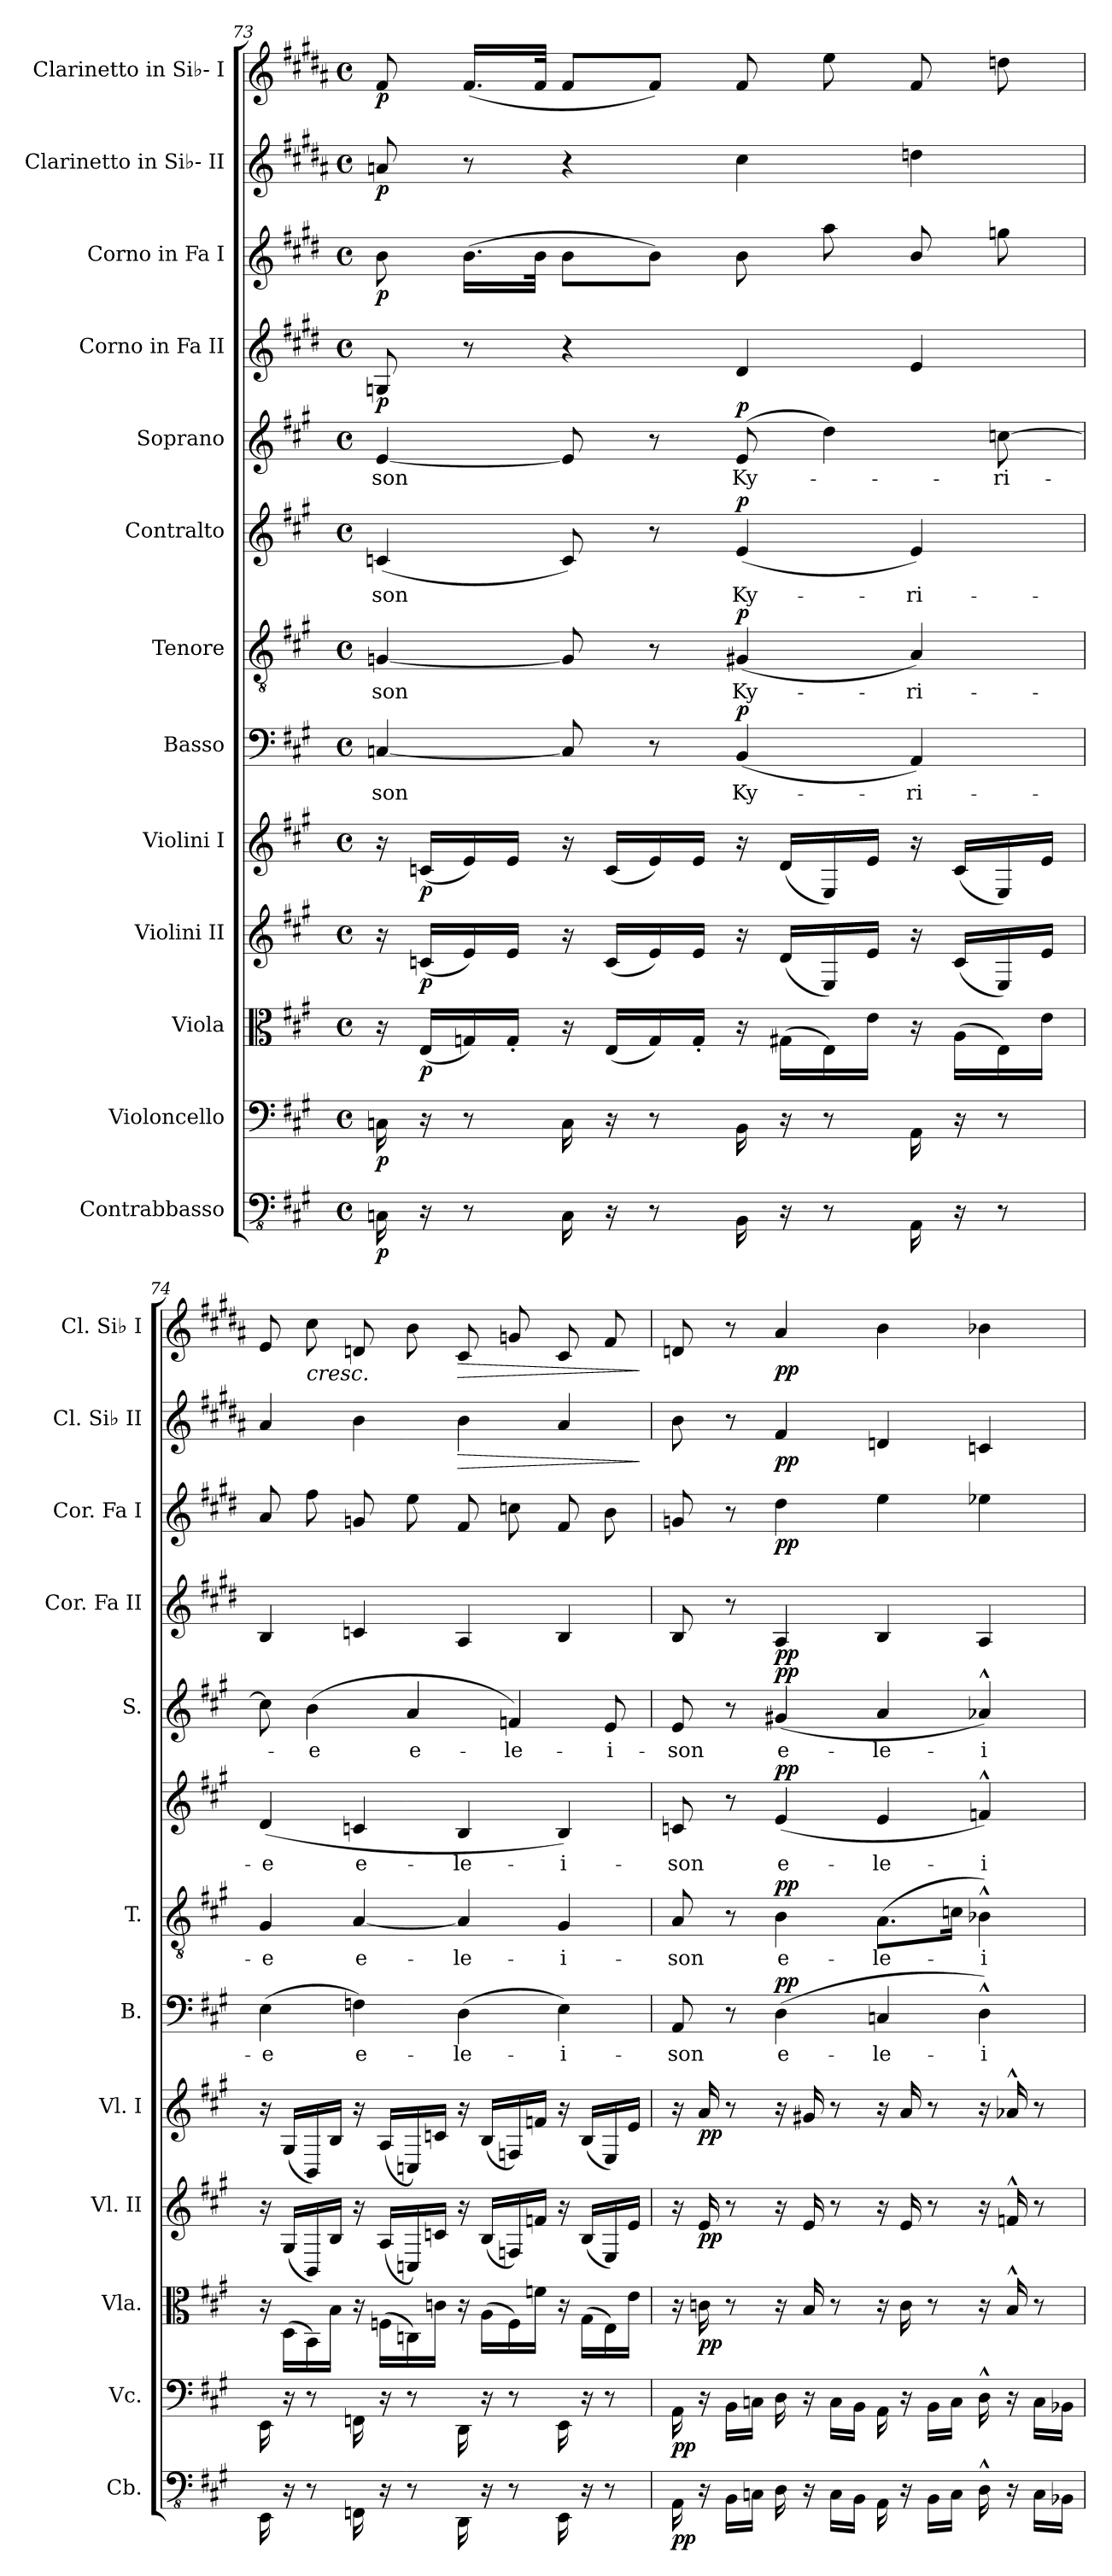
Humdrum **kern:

**kern	**dynam	**kern	**dynam	**kern	**dynam	**kern	**dynam	**kern	**dynam	**kern	**text	**dynam	**kern	**text	**dynam	**kern	**text	**dynam	**kern	**text	**dynam	**kern	**dynam	**kern	**dynam	**kern	**dynam	**kern	**dynam
*part13	*part13	*part12	*part12	*part11	*part11	*part10	*part10	*part9	*part9	*part8	*part8	*part8	*part7	*part7	*part7	*part6	*part6	*part6	*part5	*part5	*part5	*part4	*part4	*part3	*part3	*part2	*part2	*part1	*part1
*staff13	*staff13	*staff12	*staff12	*staff11	*staff11	*staff10	*staff10	*staff9	*staff9	*staff8	*staff8	*staff8	*staff7	*staff7	*staff7	*staff6	*staff6	*staff6	*staff5	*staff5	*staff5	*staff4	*staff4	*staff3	*staff3	*staff2	*staff2	*staff1	*staff1
*I"Contrabbasso	*	*I"Violoncello	*	*I"Viola	*	*I"Violini II	*	*I"Violini I	*	*I"Basso	*	*	*I"Tenore	*	*	*I"Contralto	*	*	*I"Soprano	*	*	*I"Corno in Fa II	*	*I"Corno in Fa I	*	*I"Clarinetto  in Si♭- II	*	*I"Clarinetto  in Si♭- I	*
*I'Cb.	*	*I'Vc.	*	*I'Vla.	*	*I'Vl. II	*	*I'Vl. I	*	*I'B.	*	*	*I'T.	*	*	*	*	*	*I'S.	*	*	*I'Cor. Fa II	*	*I'Cor. Fa I	*	*I'Cl. Si♭ II	*	*I'Cl. Si♭ I	*
*clefFv4	*	*clefF4	*	*clefC3	*	*clefG2	*	*clefG2	*	*clefF4	*	*	*clefGv2	*	*	*clefG2	*	*	*clefG2	*	*	*clefG2	*	*clefG2	*	*clefG2	*	*clefG2	*
*	*	*	*	*	*	*	*	*	*	*	*	*	*	*	*	*	*	*	*	*	*	*ITrd4c7	*	*ITrd4c7	*	*ITrd1c2	*	*ITrd1c2	*
*k[f#c#g#]	*	*k[f#c#g#]	*	*k[f#c#g#]	*	*k[f#c#g#]	*	*k[f#c#g#]	*	*k[f#c#g#]	*	*	*k[f#c#g#]	*	*	*k[f#c#g#]	*	*	*k[f#c#g#]	*	*	*k[f#c#g#]	*	*k[f#c#g#]	*	*k[f#c#g#]	*	*k[f#c#g#]	*
*M4/4	*	*M4/4	*	*M4/4	*	*M4/4	*	*M4/4	*	*M4/4	*	*	*M4/4	*	*	*M4/4	*	*	*M4/4	*	*	*M4/4	*	*M4/4	*	*M4/4	*	*M4/4	*
*met(c)	*	*met(c)	*	*met(c)	*	*met(c)	*	*met(c)	*	*met(c)	*	*	*met(c)	*	*	*met(c)	*	*	*met(c)	*	*	*met(c)	*	*met(c)	*	*met(c)	*	*met(c)	*
=73	=73	=73	=73	=73	=73	=73	=73	=73	=73	=73	=73	=73	=73	=73	=73	=73	=73	=73	=73	=73	=73	=73	=73	=73	=73	=73	=73	=73	=73
!	!LO:DY:b	!	!LO:DY:b	!	!	!	!	!	!	!	!LO:LY:b	!	!	!LO:LY:b	!	!	!LO:LY:b	!	!	!LO:LY:b	!	!	!LO:DY:b	!	!LO:DY:b	!	!LO:DY:b	!	!LO:DY:b
*	*	*	*	*	*	*	*	*	*	*	*	*	*	*	*	*	*	*	*	*	*	*	*	*^	*	*	*	*^	*
16CCn\	p	16Cn\	p	16r	.	16r	.	16r	.	[4Cn/	-son	.	[4Gn/	-son	.	(>4cn/	-son	.	[4e/	-son	.	8Cn/	p	8e\	2.ryy	p	8gn/	p	8e/	2.ryy	p
!	!	!	!	!	!LO:DY:b	!	!LO:DY:b	!	!LO:DY:b	!	!	!	!	!	!	!	!	!	!	!	!	!	!	!	!	!	!	!	!	!	!
16r	.	16r	.	(<16E/LL	p	(<16cn/LL	p	(<16cn/LL	p	.	.	.	.	.	.	.	.	.	.	.	.	.	.	.	.	.	.	.	.	.	.
8r	.	8r	.	16Gn/)	.	16e/)	.	16e/)	.	.	.	.	.	.	.	.	.	.	.	.	.	8r	.	(<16.e\LL	.	.	8r	.	(<16.e/LL	.	.
.	.	.	.	16G'/JJ	.	16e/JJ	.	16e/JJ	.	.	.	.	.	.	.	.	.	.	.	.	.	.	.	.	.	.	.	.	.	.	.
.	.	.	.	.	.	.	.	.	.	.	.	.	.	.	.	.	.	.	.	.	.	.	.	32e\JJk	.	.	.	.	32e/JJk	.	.
16CC\	.	16C\	.	16r	.	16r	.	16r	.	8C/]	.	.	8G/]	.	.	8c/)	.	.	8e/]	.	.	4r	.	8e\L	.	.	4r	.	8e/L	.	.
16r	.	16r	.	(<16E/LL	.	(<16c/LL	.	(<16c/LL	.	.	.	.	.	.	.	.	.	.	.	.	.	.	.	.	.	.	.	.	.	.	.
8r	.	8r	.	16G/)	.	16e/)	.	16e/)	.	8r	.	.	8r	.	.	8r	.	.	8r	.	.	.	.	8e\J)	.	.	.	.	8e/J)	.	.
.	.	.	.	16G'/JJ	.	16e/JJ	.	16e/JJ	.	.	.	.	.	.	.	.	.	.	.	.	.	.	.	.	.	.	.	.	.	.	.
!	!	!	!	!	!	!	!	!	!	!	!LO:LY:b	!LO:DY:b	!	!LO:LY:b	!LO:DY:b	!	!LO:LY:b	!LO:DY:b	!	!LO:LY:b	!LO:DY:b	!	!	!	!	!	!	!	!	!	!
16BBB\	.	16BB\	.	16r	.	16r	.	16r	.	(<4BB/	Ky-	p	(<4G#X/	Ky-	p	(>4e/	Ky-	p	(>8e/	Ky-	p	4G#/	.	8e\	.	.	4b\	.	8e/	.	.
16r	.	16r	.	(>16G#X\LL	.	(<16d/LL	.	(<16d/LL	.	.	.	.	.	.	.	.	.	.	.	.	.	.	.	.	.	.	.	.	.	.	.
8r	.	8r	.	16E\)	.	16E/)	.	16E/)	.	.	.	.	.	.	.	.	.	.	4dd\)	.	.	.	.	8dd\	.	.	.	.	8dd\	.	.
.	.	.	.	16e\JJ	.	16e/JJ	.	16e/JJ	.	.	.	.	.	.	.	.	.	.	.	.	.	.	.	.	.	.	.	.	.	.	.
!	!	!	!	!	!	!	!	!	!	!	!LO:LY:b	!	!	!LO:LY:b	!	!	!LO:LY:b	!	!	!	!	!	!	!	!	!	!	!	!	!	!
16AAA\	.	16AA\	.	16r	.	16r	.	16r	.	4AA/)	-ri-	.	4A/)	-ri-	.	4e/)	-ri-	.	.	.	.	4A/	.	8ryy	8e/	.	4ccn\	.	8ryy	8e/	.
16r	.	16r	.	(>16A\LL	.	(<16c/LL	.	(<16c/LL	.	.	.	.	.	.	.	.	.	.	.	.	.	.	.	.	.	.	.	.	.	.	.
!	!	!	!	!	!	!	!	!	!	!	!	!	!	!	!	!	!	!	!	!LO:LY:b	!	!	!	!	!	!	!	!	!	!	!
8r	.	8r	.	16E\)	.	16E/)	.	16E/)	.	.	.	.	.	.	.	.	.	.	[8ccn\	-ri-	.	.	.	8ccn\	8ryy	.	.	.	8ccn\	8ryy	.
.	.	.	.	16e\JJ	.	16e/JJ	.	16e/JJ	.	.	.	.	.	.	.	.	.	.	.	.	.	.	.	.	.	.	.	.	.	.	.
*	*	*	*	*	*	*	*	*	*	*	*	*	*	*	*	*	*	*	*	*	*	*	*	*v	*v	*	*	*	*v	*v	*
=74	=74	=74	=74	=74	=74	=74	=74	=74	=74	=74	=74	=74	=74	=74	=74	=74	=74	=74	=74	=74	=74	=74	=74	=74	=74	=74	=74	=74	=74
!	!	!	!	!	!	!	!	!	!	!	!LO:LY:b	!	!	!LO:LY:b	!	!	!LO:LY:b	!	!	!	!	!	!	!	!	!	!	!	!
16EEE\	.	16EE\	.	16r	.	16r	.	16r	.	(>4E\	-e	.	4G#/	-e	.	(>4d/	-e	.	8cc\]	.	.	4E/	.	8d/	.	4g#/	.	8d/	.
16r	.	16r	.	(>16D\LL	.	(<16G#/LL	.	(<16G#/LL	.	.	.	.	.	.	.	.	.	.	.	.	.	.	.	.	.	.	.	.	.
!	!	!	!	!	!	!	!	!	!	!	!	!	!	!	!	!	!	!	!	!LO:LY:b	!	!	!	!	!	!	!	!	!LO:HP:b
8r	.	8r	.	16BB\)	.	16BB/)	.	16BB/)	.	.	.	.	.	.	.	.	.	.	(<4b\	-e	.	.	.	8b\	.	.	.	8b\	<
.	.	.	.	16B\JJ	.	16B/JJ	.	16B/JJ	.	.	.	.	.	.	.	.	.	.	.	.	.	.	.	.	.	.	.	.	.
!	!	!	!	!	!	!	!	!	!	!	!LO:LY:b	!	!	!LO:LY:b	!	!	!LO:LY:b	!	!	!	!	!	!	!	!	!	!	!	!
16FFFn\	.	16FFn\	.	16r	.	16r	.	16r	.	4Fn\)	e-	.	[4A/	e-	.	4cn/	e-	.	.	.	.	4Fn/	.	8cn/	.	4a\	.	8cn/	.
16r	.	16r	.	(>16Fn\LL	.	(<16A/LL	.	(<16A/LL	.	.	.	.	.	.	.	.	.	.	.	.	.	.	.	.	.	.	.	.	.
!	!	!	!	!	!	!	!	!	!	!	!	!	!	!	!	!	!	!	!	!LO:LY:b	!	!	!	!	!	!	!	!	!
8r	.	8r	.	16Cn\)	.	16Cn/)	.	16Cn/)	.	.	.	.	.	.	.	.	.	.	4a/	e-	.	.	.	8a\	.	.	.	8a\	.
.	.	.	.	16cn\JJ	.	16cn/JJ	.	16cn/JJ	.	.	.	.	.	.	.	.	.	.	.	.	.	.	.	.	.	.	.	.	.
!	!	!	!	!	!	!	!	!	!	!	!LO:LY:b	!	!	!LO:LY:b	!	!	!LO:LY:b	!	!	!	!	!	!	!	!	!	!LO:HP:b	!	!LO:HP:b
16DDD\	.	16DD\	.	16r	.	16r	.	16r	.	(>4D\	-le-	.	4A/]	-le-	.	4B/	-le-	.	.	.	.	4D/	.	8B/	.	4a\	>	8B/	>
16r	.	16r	.	(>16A\LL	.	(<16B/LL	.	(<16B/LL	.	.	.	.	.	.	.	.	.	.	.	.	.	.	.	.	.	.	.	.	.
!	!	!	!	!	!	!	!	!	!	!	!	!	!	!	!	!	!	!	!	!LO:LY:b	!	!	!	!	!	!	!	!	!
8r	.	8r	.	16F\)	.	16Fn/)	.	16Fn/)	.	.	.	.	.	.	.	.	.	.	4fn/)	-le-	.	.	.	8fn\	.	.	.	8fn/	.
.	.	.	.	16fn\JJ	.	16fn/JJ	.	16fn/JJ	.	.	.	.	.	.	.	.	.	.	.	.	.	.	.	.	.	.	.	.	.
!	!	!	!	!	!	!	!	!	!	!	!LO:LY:b	!	!	!LO:LY:b	!	!	!LO:LY:b	!	!	!	!	!	!	!	!	!	!	!	!
16EEE\	.	16EE\	.	16r	.	16r	.	16r	.	4E\)	-i-	.	4G#/	-i-	.	4B/)	-i-	.	.	.	.	4E/	.	8B/	.	4g#/	.	8B/	.
16r	.	16r	.	(>16G#\LL	.	(<16B/LL	.	(<16B/LL	.	.	.	.	.	.	.	.	.	.	.	.	.	.	.	.	.	.	.	.	.
!	!	!	!	!	!	!	!	!	!	!	!	!	!	!	!	!	!	!	!	!LO:LY:b	!	!	!	!	!	!	!	!	!
8r	.	8r	.	16E\)	.	16E/)	.	16E/)	.	.	.	.	.	.	.	.	.	.	8e/	-i-	.	.	.	8e\	.	.	.	8e/	.
.	.	.	.	16e\JJ	.	16e/JJ	.	16e/JJ	.	.	.	.	.	.	.	.	.	.	.	.	.	.	.	.	.	.	.	.	.
.	.	.	.	.	.	.	.	.	.	.	.	.	.	.	.	.	.	.	.	.	.	.	.	.	.	.	]	.	[ ]
=75	=75	=75	=75	=75	=75	=75	=75	=75	=75	=75	=75	=75	=75	=75	=75	=75	=75	=75	=75	=75	=75	=75	=75	=75	=75	=75	=75	=75	=75
!	!LO:DY:b	!	!LO:DY:b	!	!	!	!	!	!	!	!LO:LY:b	!	!	!LO:LY:b	!	!	!LO:LY:b	!	!	!LO:LY:b	!	!	!	!	!	!	!	!	!
16AAA\	pp	16AA\	pp	16r	.	16r	.	16r	.	8AA/	-son	.	8A/	-son	.	8cn/	-son	.	8e/	-son	.	8E/	.	8cn/	.	8a\	.	8cn/	.
!	!	!	!	!	!LO:DY:b	!	!LO:DY:b	!	!LO:DY:b	!	!	!	!	!	!	!	!	!	!	!	!	!	!	!	!	!	!	!	!
16r	.	16r	.	16cn\	pp	16e/	pp	16a/	pp	.	.	.	.	.	.	.	.	.	.	.	.	.	.	.	.	.	.	.	.
16BBB\LL	.	16BB\LL	.	8r	.	8r	.	8r	.	8r	.	.	8r	.	.	8r	.	.	8r	.	.	8r	.	8r	.	8r	.	8r	.
16CCn\JJ	.	16Cn\JJ	.	.	.	.	.	.	.	.	.	.	.	.	.	.	.	.	.	.	.	.	.	.	.	.	.	.	.
!	!	!	!	!	!	!	!	!	!	!	!LO:LY:b	!LO:DY:b	!	!LO:LY:b	!LO:DY:b	!	!LO:LY:b	!LO:DY:b	!	!LO:LY:b	!LO:DY:b	!	!LO:DY:b	!	!LO:DY:b	!	!LO:DY:b	!	!LO:DY:b
16DD\	.	16D\	.	16r	.	16r	.	16r	.	(>4D\	e-	pp	4B\	e-	pp	(>4e/	e-	pp	(<4g#X/	e-	pp	4D/	pp	4g#\	pp	4e/	pp	4g#/	pp
16r	.	16r	.	16B/	.	16e/	.	16g#X/	.	.	.	.	.	.	.	.	.	.	.	.	.	.	.	.	.	.	.	.	.
16CC\LL	.	16C\LL	.	8r	.	8r	.	8r	.	.	.	.	.	.	.	.	.	.	.	.	.	.	.	.	.	.	.	.	.
16BBB\JJ	.	16BB\JJ	.	.	.	.	.	.	.	.	.	.	.	.	.	.	.	.	.	.	.	.	.	.	.	.	.	.	.
!	!	!	!	!	!	!	!	!	!	!	!LO:LY:b	!	!	!LO:LY:b	!	!	!LO:LY:b	!	!	!LO:LY:b	!	!	!	!	!	!	!	!	!
16AAA\	.	16AA\	.	16r	.	16r	.	16r	.	4Cn/	-le-	.	(>8.A\L	-le-	.	4e/	-le-	.	4a/	-le-	.	4E/	.	4a\	.	4cn/	.	4a\	.
16r	.	16r	.	16c\	.	16e/	.	16a/	.	.	.	.	.	.	.	.	.	.	.	.	.	.	.	.	.	.	.	.	.
16BBB\LL	.	16BB\LL	.	8r	.	8r	.	8r	.	.	.	.	.	.	.	.	.	.	.	.	.	.	.	.	.	.	.	.	.
16CC\JJ	.	16C\JJ	.	.	.	.	.	.	.	.	.	.	16cn\Jk	.	.	.	.	.	.	.	.	.	.	.	.	.	.	.	.
!	!	!	!	!	!	!	!	!	!	!	!LO:LY:b	!	!	!LO:LY:b	!	!	!LO:LY:b	!	!	!LO:LY:b	!	!	!	!	!	!	!	!	!
16DD^^\	.	16D^^\	.	16r	.	16r	.	16r	.	4D^^\)	-i-	.	4B-X^^\)	-i-	.	4fn^^/)	-i-	.	4a-X^^/)	-i-	.	4D/	.	4a-X\	.	4B-X/	.	4a-X\	.
16r	.	16r	.	16B^^/	.	16fn^^/	.	16a-X^^/	.	.	.	.	.	.	.	.	.	.	.	.	.	.	.	.	.	.	.	.	.
16CC\LL	.	16C\LL	.	8r	.	8r	.	8r	.	.	.	.	.	.	.	.	.	.	.	.	.	.	.	.	.	.	.	.	.
16BBB-X\JJ	.	16BB-X\JJ	.	.	.	.	.	.	.	.	.	.	.	.	.	.	.	.	.	.	.	.	.	.	.	.	.	.	.
=	=	=	=	=	=	=	=	=	=	=	=	=	=	=	=	=	=	=	=	=	=	=	=	=	=	=	=	=	=
*-	*-	*-	*-	*-	*-	*-	*-	*-	*-	*-	*-	*-	*-	*-	*-	*-	*-	*-	*-	*-	*-	*-	*-	*-	*-	*-	*-	*-	*-
